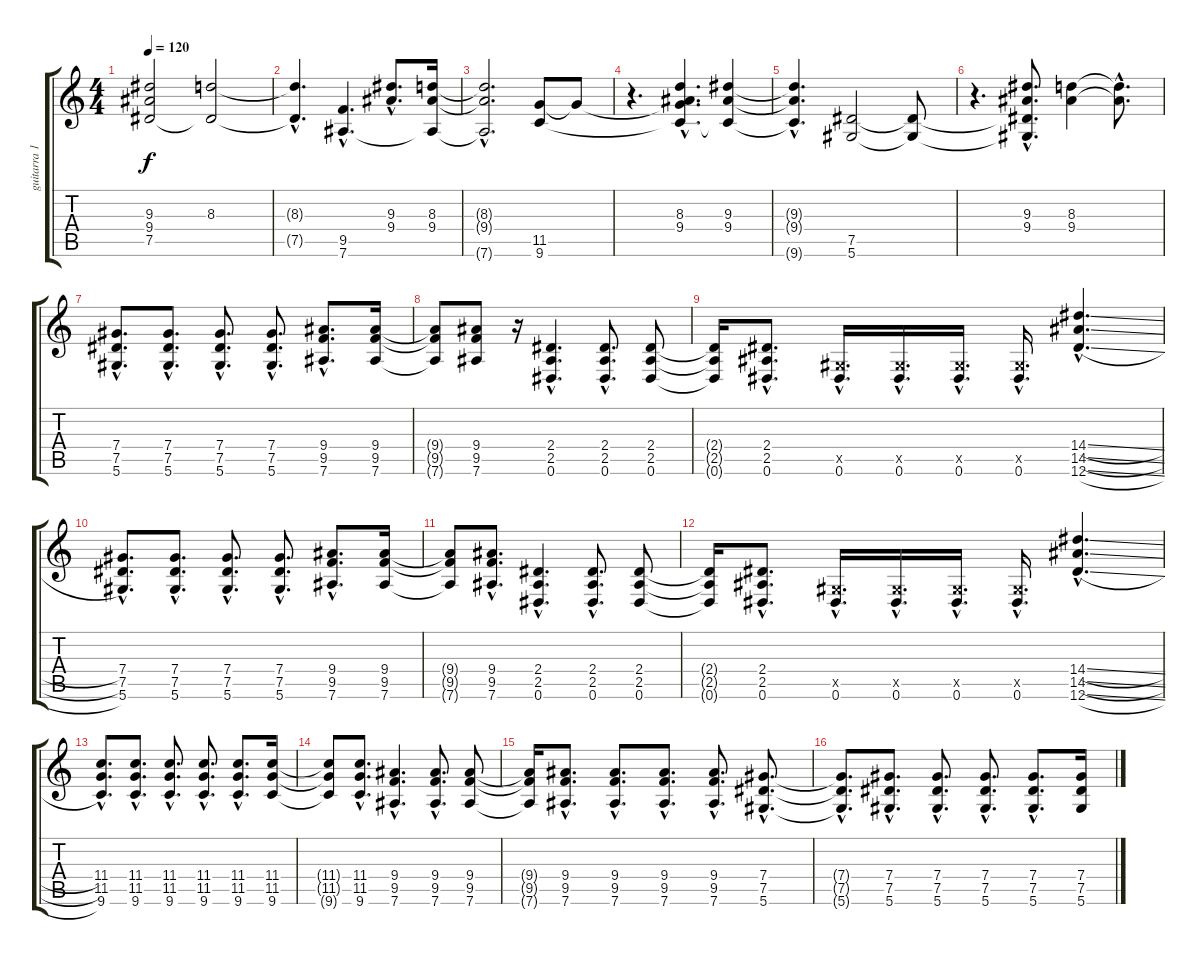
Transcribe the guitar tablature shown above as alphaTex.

\track ("guitarra 1" "guitarra 1") {instrument acousticguitarnylon}
\staff {score tabs}
\tuning (Eb4 Bb3 Gb3 Db3 Ab2 Eb2) {hide}
\ts (4 4)
\tempo 120
\clef g2
\ks c
(9.3 9.4 7.5).2{dy f instrument acousticguitarnylon} (8.3 7.5{t}).2 |
(8.3{hac t} 7.5{hac t}).4{d} (9.5{hac} 7.6{hac}).4{d} (9.3{hac} 9.4{hac}).8{d} (8.3 9.4 7.6{t}).16 |
(8.3{hac t} 9.4{hac t} 7.6{hac t}).2{d} (11.5 9.6).8 11.5{t}.8 |
r.4{d} (8.3{hac} 9.4{hac} 11.5{hac t} 9.6{hac t}).4{d} (9.3 9.4 9.6{t}).4 |
(9.3{hac t} 9.4{hac t} 9.6{hac t}).4{d} (7.5 5.6).2 (7.5{t} 5.6{t}).8 |
r.4{d} (9.3{hac} 9.4{hac} 7.5{hac t} 5.6{hac t}).8{d} (8.3 9.4).4 (8.3{hac t} 9.4{hac t}).8{d} |
(7.4{hac} 7.5{hac} 5.6{hac}).8{d instrument distortionguitar} (7.4{hac} 7.5{hac} 5.6{hac}).8{d} (7.4{hac} 7.5{hac} 5.6{hac}).8{d} (7.4{hac} 7.5{hac} 5.6{hac}).8{d} (9.4{hac} 9.5{hac} 7.6{hac}).8{d} (9.4 9.5 7.6).16 |
(9.4{t} 9.5{t} 7.6{t}).8 (9.4 9.5 7.6).8 r.16 (2.4{hac} 2.5{hac} 0.6{hac}).4{d} (2.4{hac} 2.5{hac} 0.6{hac}).8{d} (2.4 2.5 0.6).8 |
(2.4{t} 2.5{t} 0.6{t}).16 (2.4{hac} 2.5{hac} 0.6{hac}).8{d} (0.5{hac x} 0.6{hac}).16{d} (0.5{hac x} 0.6{hac}).16{d} (0.5{hac x} 0.6{hac}).16{d} (0.5{hac x} 0.6{hac}).16{d} (14.4{sl hac} 14.5{sl hac} 12.6{sl hac}).4{d} |
(7.4{hac} 7.5{hac} 5.6{hac}).8{d} (7.4{hac} 7.5{hac} 5.6{hac}).8{d} (7.4{hac} 7.5{hac} 5.6{hac}).8{d} (7.4{hac} 7.5{hac} 5.6{hac}).8{d} (9.4{hac} 9.5{hac} 7.6{hac}).8{d} (9.4 9.5 7.6).16 |
(9.4{t} 9.5{t} 7.6{t}).8 (9.4{hac} 9.5{hac} 7.6{hac}).8{d} (2.4{hac} 2.5{hac} 0.6{hac}).4{d} (2.4{hac} 2.5{hac} 0.6{hac}).8{d} (2.4 2.5 0.6).8 |
(2.4{t} 2.5{t} 0.6{t}).16 (2.4{hac} 2.5{hac} 0.6{hac}).8{d} (0.5{hac x} 0.6{hac}).16{d} (0.5{hac x} 0.6{hac}).16{d} (0.5{hac x} 0.6{hac}).16{d} (0.5{hac x} 0.6{hac}).16{d} (14.4{sl hac} 14.5{sl hac} 12.6{sl hac}).4{d} |
(11.4{hac} 11.5{hac} 9.6{hac}).8{d} (11.4{hac} 11.5{hac} 9.6{hac}).8{d} (11.4{hac} 11.5{hac} 9.6{hac}).8{d} (11.4{hac} 11.5{hac} 9.6{hac}).8{d} (11.4{hac} 11.5{hac} 9.6{hac}).8{d} (11.4 11.5 9.6).16 |
(11.4{t} 11.5{t} 9.6{t}).8 (11.4{hac} 11.5{hac} 9.6{hac}).8{d} (9.4{hac} 9.5{hac} 7.6{hac}).4{d} (9.4{hac} 9.5{hac} 7.6{hac}).8{d} (9.4 9.5 7.6).8 |
(9.4{t} 9.5{t} 7.6{t}).16 (9.4{hac} 9.5{hac} 7.6{hac}).8{d} (9.4{hac} 9.5{hac} 7.6{hac}).8{d} (9.4{hac} 9.5{hac} 7.6{hac}).8{d} (9.4{hac} 9.5{hac} 7.6{hac}).8{d} (7.4{hac} 7.5{hac} 5.6{hac}).8{d} |
(7.4{hac t} 7.5{hac t} 5.6{hac t}).8{d} (7.4{hac} 7.5{hac} 5.6{hac}).8{d} (7.4{hac} 7.5{hac} 5.6{hac}).8{d} (7.4{hac} 7.5{hac} 5.6{hac}).8{d} (7.4{hac} 7.5{hac} 5.6{hac}).8{d} (7.4 7.5 5.6).16
